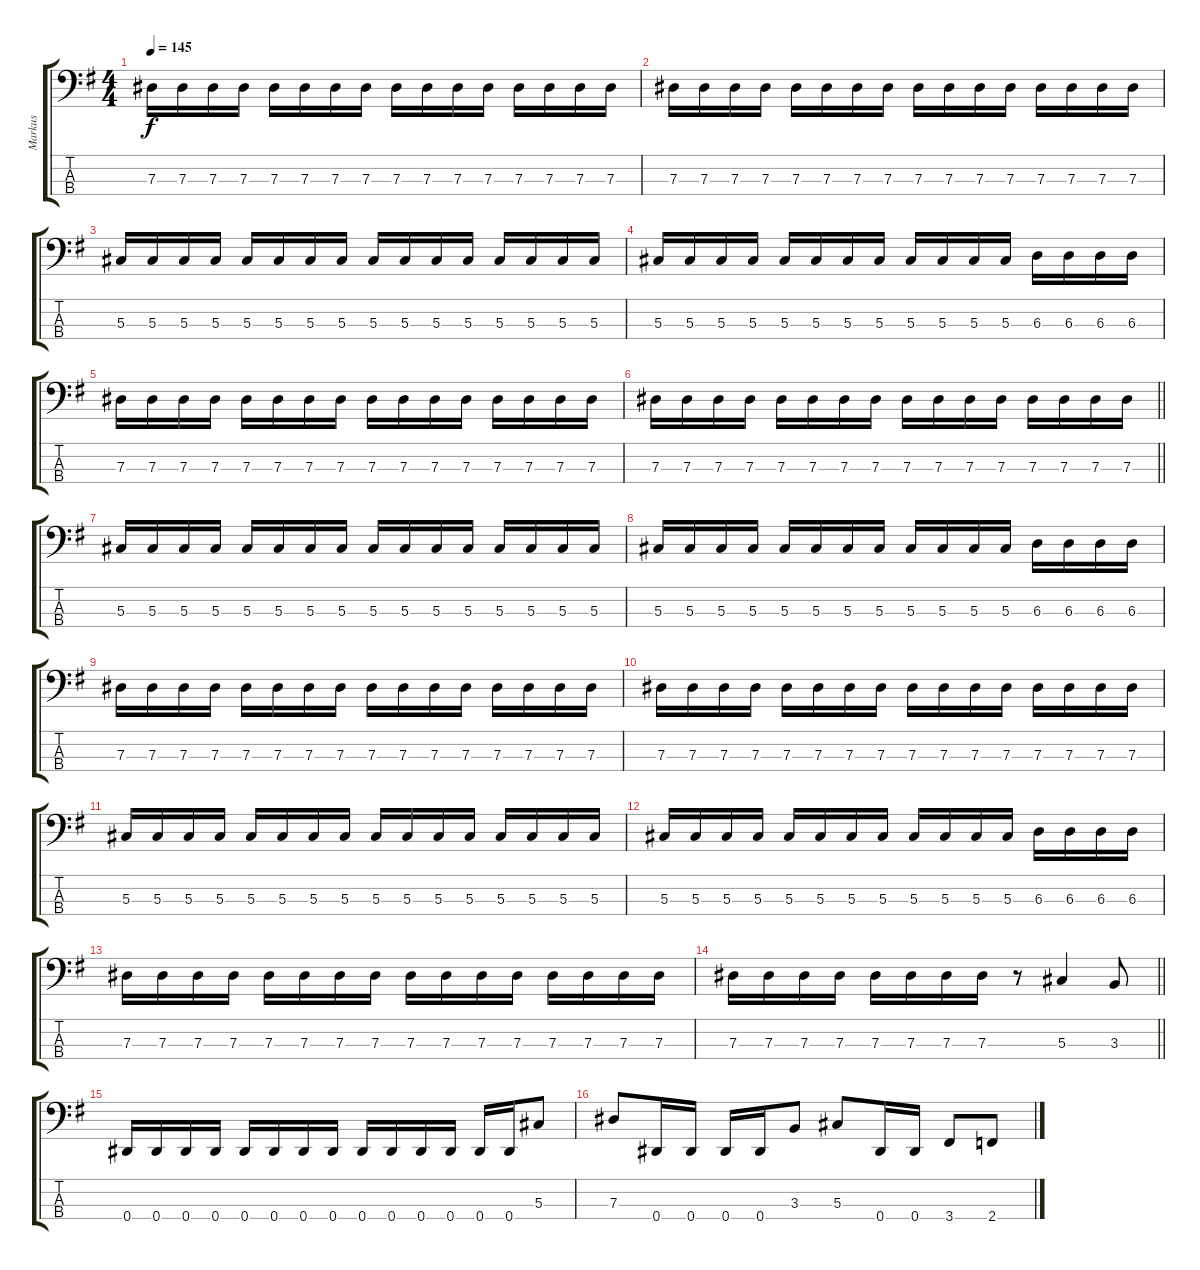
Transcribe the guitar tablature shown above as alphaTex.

\track ("Markus" "Markus") {instrument electricbasspick}
\staff {score tabs}
\tuning (Gb2 Db2 Ab1 Eb1) {hide}
\ts (4 4)
\tempo 145
\clef f4
\ks eminor
7.3.16{dy f} 7.3.16 7.3.16 7.3.16 7.3.16 7.3.16 7.3.16 7.3.16 7.3.16 7.3.16 7.3.16 7.3.16 7.3.16 7.3.16 7.3.16 7.3.16 |
7.3.16 7.3.16 7.3.16 7.3.16 7.3.16 7.3.16 7.3.16 7.3.16 7.3.16 7.3.16 7.3.16 7.3.16 7.3.16 7.3.16 7.3.16 7.3.16 |
5.3.16 5.3.16 5.3.16 5.3.16 5.3.16 5.3.16 5.3.16 5.3.16 5.3.16 5.3.16 5.3.16 5.3.16 5.3.16 5.3.16 5.3.16 5.3.16 |
5.3.16 5.3.16 5.3.16 5.3.16 5.3.16 5.3.16 5.3.16 5.3.16 5.3.16 5.3.16 5.3.16 5.3.16 6.3.16 6.3.16 6.3.16 6.3.16 |
7.3.16 7.3.16 7.3.16 7.3.16 7.3.16 7.3.16 7.3.16 7.3.16 7.3.16 7.3.16 7.3.16 7.3.16 7.3.16 7.3.16 7.3.16 7.3.16 |
\barLineRight lightlight
7.3.16 7.3.16 7.3.16 7.3.16 7.3.16 7.3.16 7.3.16 7.3.16 7.3.16 7.3.16 7.3.16 7.3.16 7.3.16 7.3.16 7.3.16 7.3.16 |
5.3.16 5.3.16 5.3.16 5.3.16 5.3.16 5.3.16 5.3.16 5.3.16 5.3.16 5.3.16 5.3.16 5.3.16 5.3.16 5.3.16 5.3.16 5.3.16 |
5.3.16 5.3.16 5.3.16 5.3.16 5.3.16 5.3.16 5.3.16 5.3.16 5.3.16 5.3.16 5.3.16 5.3.16 6.3.16 6.3.16 6.3.16 6.3.16 |
7.3.16 7.3.16 7.3.16 7.3.16 7.3.16 7.3.16 7.3.16 7.3.16 7.3.16 7.3.16 7.3.16 7.3.16 7.3.16 7.3.16 7.3.16 7.3.16 |
7.3.16 7.3.16 7.3.16 7.3.16 7.3.16 7.3.16 7.3.16 7.3.16 7.3.16 7.3.16 7.3.16 7.3.16 7.3.16 7.3.16 7.3.16 7.3.16 |
5.3.16 5.3.16 5.3.16 5.3.16 5.3.16 5.3.16 5.3.16 5.3.16 5.3.16 5.3.16 5.3.16 5.3.16 5.3.16 5.3.16 5.3.16 5.3.16 |
5.3.16 5.3.16 5.3.16 5.3.16 5.3.16 5.3.16 5.3.16 5.3.16 5.3.16 5.3.16 5.3.16 5.3.16 6.3.16 6.3.16 6.3.16 6.3.16 |
7.3.16 7.3.16 7.3.16 7.3.16 7.3.16 7.3.16 7.3.16 7.3.16 7.3.16 7.3.16 7.3.16 7.3.16 7.3.16 7.3.16 7.3.16 7.3.16 |
\barLineRight lightlight
7.3.16 7.3.16 7.3.16 7.3.16 7.3.16 7.3.16 7.3.16 7.3.16 r.8 5.3.4 3.3.8 |
0.4.16 0.4.16 0.4.16 0.4.16 0.4.16 0.4.16 0.4.16 0.4.16 0.4.16 0.4.16 0.4.16 0.4.16 0.4.16 0.4.16 5.3.8 |
7.3.8 0.4.16 0.4.16 0.4.16 0.4.16 3.3.8 5.3.8 0.4.16 0.4.16 3.4.8 2.4.8
